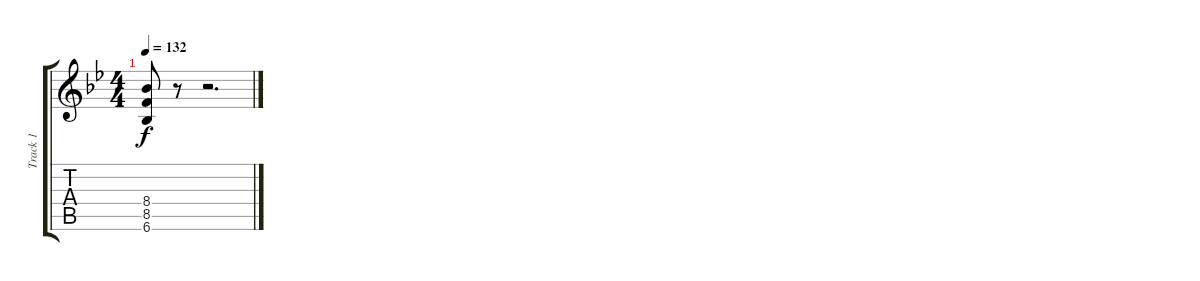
\track ("Track 1" "Track 1") {instrument overdrivenguitar}
\staff {score tabs}
\tuning (E4 B3 G3 D3 A2 E2) {hide}
\ts (4 4)
\tempo 132
\clef g2
\ks bb
(8.4 8.5 6.6).8{dy f} r.8 r.2{d}
